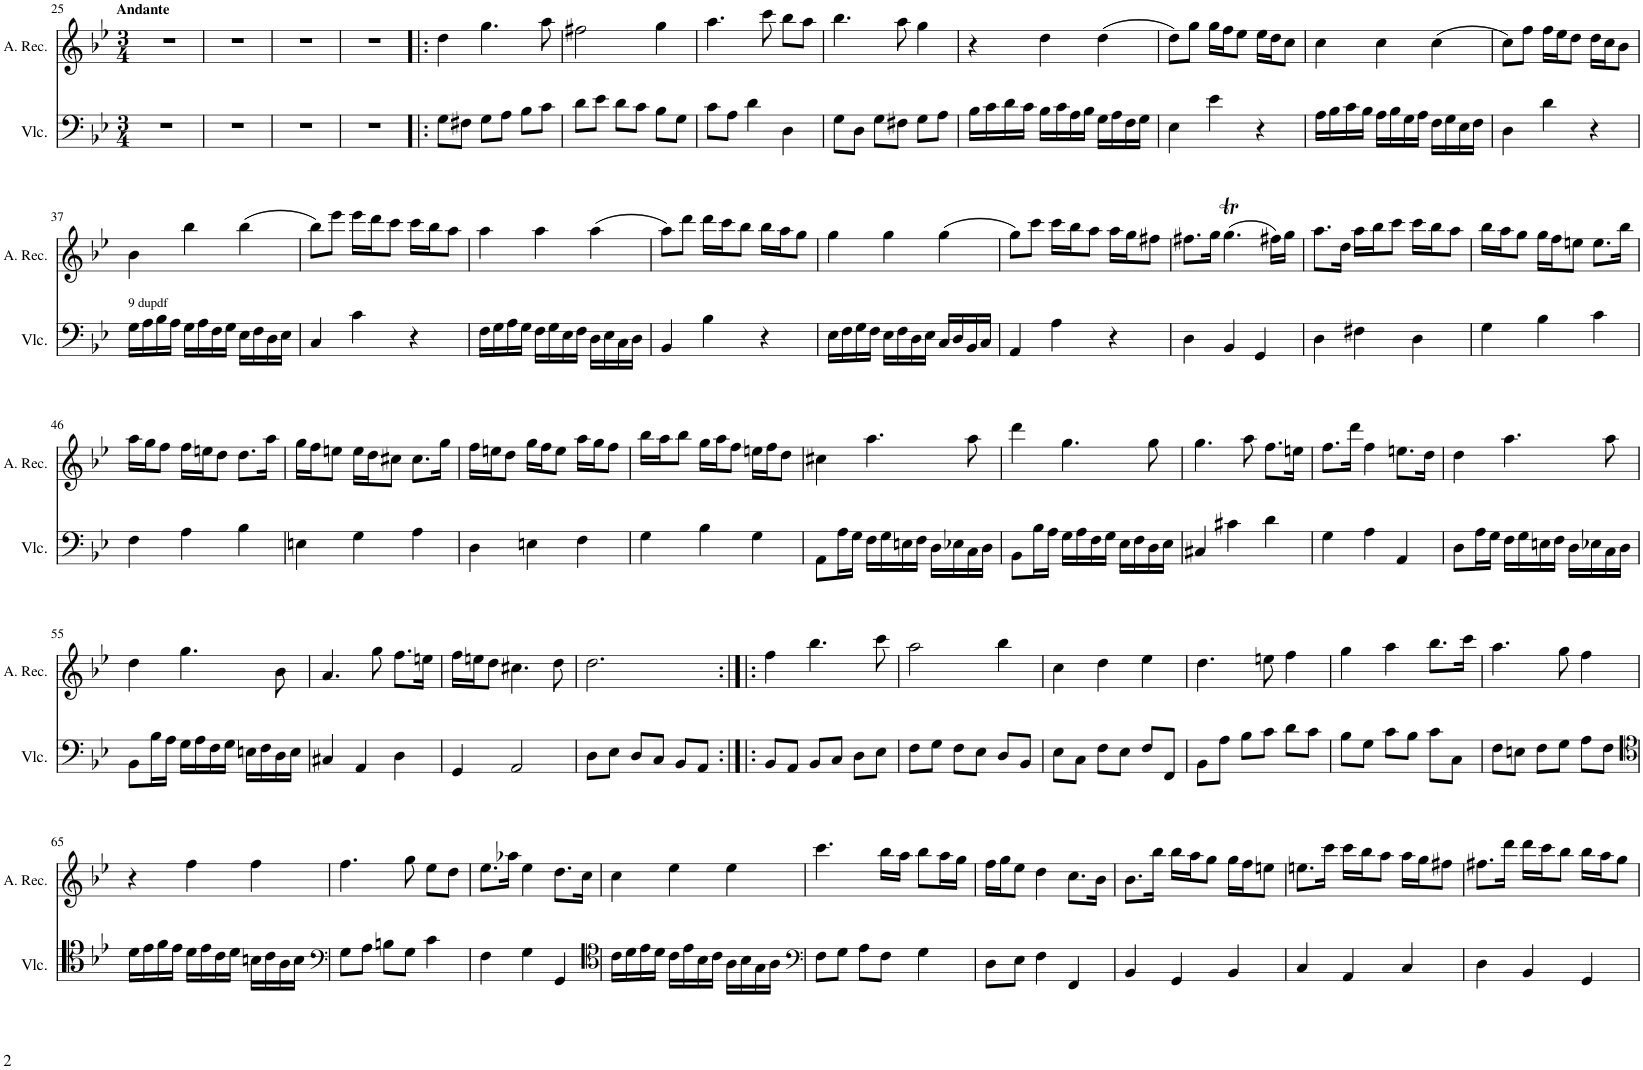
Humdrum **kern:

**kern	**kern
*part2	*part1
*staff2	*staff1
*I"Violoncello	*I"Alto Recorder
*I'Vlc.	*I'A. Rec.
!!LO:PB:g=z
*clefF4	*clefG2
*k[b-e-]	*k[b-e-]
*M3/4	*M3/4
=25	=25
!	!LO:TX:a:B:t=Andante
2.r	2.r
=26	=26
2.r	2.r
=27	=27
2.r	2.r
=28	=28
2.r	2.r
=29!|:	=29!|:
8G\L	4dd\
8F#X\J	.
8G\L	4.gg\
8A\J	.
8B-\L	.
8c\J	8aa\
=30	=30
8d\L	2ff#X\
8e-\J	.
8d\L	.
8c\J	.
8B-\L	4gg\
8G\J	.
=31	=31
8c\L	4.aa\
8A\J	.
4d\	.
.	8ccc\
4D\	8bb-\L
.	8aa\J
=32	=32
8G\L	4.bb-\
8D\J	.
8G\L	.
8F#X\J	8aa\
8G\L	4gg\
8A\J	.
=33	=33
16B-\LL	4r
16c\	.
16d\	.
16c\JJ	.
16B-\LL	4dd\
16c\	.
16A\	.
16B-\JJ	.
16G\LL	(4dd\
16A\	.
16F\	.
16G\JJ	.
=34	=34
4E-\	8dd\L)
.	8gg\J
4e-\	16gg\LL
.	16ff\J
.	8ee-\J
4r	16ee-\LL
.	16dd\J
.	8cc\J
=35	=35
16A\LL	4cc\
16B-\	.
16c\	.
16B-\JJ	.
16A\LL	4cc\
16B-\	.
16G\	.
16A\JJ	.
16F\LL	(4cc\
16G\	.
16E-\	.
16F\JJ	.
=36	=36
4D\	8cc\L)
.	8ff\J
4d\	16ff\LL
.	16ee-\J
.	8dd\J
4r	16dd\LL
.	16cc\J
.	8b-\J
!!LO:LB:g=z
=37	=37
!LO:TX:a:t=9 dupdf	!
16G\LL	4b-\
16A\	.
16B-\	.
16A\JJ	.
16G\LL	4bb-\
16A\	.
16F\	.
16G\JJ	.
16E-\LL	(4bb-\
16F\	.
16D\	.
16E-\JJ	.
=38	=38
4C/	8bb-\L)
.	8eee-\J
4c\	16eee-\LL
.	16ddd\J
.	8ccc\J
4r	16ccc\LL
.	16bb-\J
.	8aa\J
=39	=39
16F\LL	4aa\
16G\	.
16A\	.
16G\JJ	.
16F\LL	4aa\
16G\	.
16E-\	.
16F\JJ	.
16D\LL	(4aa\
16E-\	.
16C\	.
16D\JJ	.
=40	=40
4BB-/	8aa\L)
.	8ddd\J
4B-\	16ddd\LL
.	16ccc\J
.	8bb-\J
4r	16bb-\LL
.	16aa\J
.	8gg\J
=41	=41
16E-\LL	4gg\
16F\	.
16G\	.
16F\JJ	.
16E-\LL	4gg\
16F\	.
16D\	.
16E-\JJ	.
16C/LL	(4gg\
16D/	.
16BB-/	.
16C/JJ	.
=42	=42
4AA/	8gg\L)
.	8ccc\J
4A\	16ccc\LL
.	16bb-\J
.	8aa\J
4r	16aa\LL
.	16gg\J
.	8ff#X\J
=43	=43
4D\	8.ff#X\L
.	16gg\Jk
4BB-/	(4.ggT\
4GG/	.
.	16ff#X\LL)
.	16gg\JJ
=44	=44
4D\	8.aa\L
.	16dd\Jk
4F#X\	16aa\LL
.	16bb-\J
.	8ccc\J
4D\	16ccc\LL
.	16bb-\J
.	8aa\J
=45	=45
4G\	16bb-\LL
.	16aa\J
.	8gg\J
4B-\	16gg\LL
.	16ff\J
.	8een\J
4c\	8.ee\L
.	16bb-\Jk
!!LO:LB:g=z
=46	=46
4F\	16aa\LL
.	16gg\J
.	8ff\J
4A\	16ff\LL
.	16een\J
.	8dd\J
4B-\	8.dd\L
.	16aa\Jk
=47	=47
4En\	16gg\LL
.	16ff\J
.	8een\J
4G\	16ee\LL
.	16dd\J
.	8cc#X\J
4A\	8.cc#\L
.	16gg\Jk
=48	=48
4D\	16ff\LL
.	16een\J
.	8dd\J
4En\	16gg\LL
.	16ff\J
.	8ee\J
4F\	16aa\LL
.	16gg\J
.	8ff\J
=49	=49
4G\	16bb-\LL
.	16aa\J
.	8bb-\J
4B-\	16gg\LL
.	16aa\J
.	8ff\J
4G\	16een\LL
.	16ff\J
.	8dd\J
=50	=50
8AA\L	4cc#X\
16A\L	.
16G\JJ	.
16F\LL	4.aa\
16G\	.
16En\	.
16F\JJ	.
16D\LL	.
16E-X\	.
16C\	8aa\
16D\JJ	.
=51	=51
8BB-\L	4ddd\
16B-\L	.
16A\JJ	.
16G\LL	4.gg\
16A\	.
16F\	.
16G\JJ	.
16E-\LL	.
16F\	.
16D\	8gg\
16E-\JJ	.
=52	=52
4C#X/	4.gg\
4c#X\	.
.	8aa\
4d\	8.ff\L
.	16een\Jk
=53	=53
4G\	8.ff\L
.	16ddd\Jk
4A\	4ff\
4AA/	8.een\L
.	16dd\Jk
=54	=54
8D\L	4dd\
16A\L	.
16G\JJ	.
16F\LL	4.aa\
16G\	.
16En\	.
16F\JJ	.
16D\LL	.
16E-X\	.
16C\	8aa\
16D\JJ	.
!!LO:LB:g=z
=55	=55
8BB-\L	4dd\
16B-\L	.
16A\JJ	.
16G\LL	4.gg\
16A\	.
16F\	.
16G\JJ	.
16En\LL	.
16F\	.
16D\	8b-\
16E\JJ	.
=56	=56
4C#X/	4.a/
4AA/	.
.	8gg\
4D\	8.ff\L
.	16een\Jk
=57	=57
4GG/	16ff\LL
.	16een\J
.	8dd\J
2AA/	4.cc#X\
.	8dd\
=58	=58
8D\L	2.dd\
8E-\J	.
8D/L	.
8C/J	.
8BB-/L	.
8AA/J	.
=59:|!|:	=59:|!|:
8BB-/L	4ff\
8AA/J	.
8BB-/L	4.bb-\
8C/J	.
8D\L	.
8E-\J	8ccc\
=60	=60
8F\L	2aa\
8G\J	.
8F\L	.
8E-\J	.
8D/L	4bb-\
8BB-/J	.
=61	=61
8E-\L	4cc\
8C\J	.
8F\L	4dd\
8E-\J	.
8F/L	4ee-\
8FF/J	.
=62	=62
8BB-\L	4.dd\
8A\J	.
8B-\L	.
8c\J	8een\
8d\L	4ff\
8c\J	.
=63	=63
8B-\L	4gg\
8G\J	.
8c\L	4aa\
8B-\J	.
8c\L	8.bb-\L
8C\J	.
.	16ccc\Jk
=64	=64
8F\L	4.aa\
8En\J	.
8F\L	.
8G\J	8gg\
8A\L	4ff\
8F\J	.
!!LO:LB:g=z
=65	=65
*clefC4	*
16d\LL	4r
16e-\	.
16f\	.
16e-\JJ	.
16d\LL	4ff\
16e-\	.
16c\	.
16d\JJ	.
16Bn\LL	4ff\
16c\	.
16A\	.
16B\JJ	.
=66	=66
*clefF4	*
8G\L	4.ff\
8A\J	.
8Bn\L	.
8G\J	8gg\
4c\	8ee-\L
.	8dd\J
=67	=67
4F\	8.ee-\L
.	16aa-X\Jk
4G\	4ee-\
4GG/	8.dd\L
.	16cc\Jk
=68	=68
*clefC4	*
16c\LL	4cc\
16d\	.
16e-\	.
16d\JJ	.
16c\LL	4ee-\
16e-\	.
16B-\	.
16c\JJ	.
16A\LL	4ee-\
16B-\	.
16G\	.
16A\JJ	.
=69	=69
*clefF4	*
8F\L	4.ccc\
8G\J	.
8A\L	.
8F\J	16bb-\LL
.	16aa\JJ
4G\	8bb-\L
.	16aa\L
.	16gg\JJ
=70	=70
8D\L	16ff\LL
.	16gg\J
8E-\J	8ee-\J
4F\	4dd\
4FF/	8.cc\L
.	16b-\Jk
=71	=71
4BB-/	8.b-\L
.	16bb-\Jk
4GG/	16bb-\LL
.	16aa\J
.	8gg\J
4BB-/	16gg\LL
.	16ff\J
.	8een\J
=72	=72
4C/	8.een\L
.	16ccc\Jk
4AA/	16ccc\LL
.	16bb-\J
.	8aa\J
4C/	16aa\LL
.	16gg\J
.	8ff#X\J
=73	=73
4D\	8.ff#X\L
.	16ddd\Jk
4BB-/	16ddd\LL
.	16ccc\J
.	8bb-\J
4GG/	16bb-\LL
.	16aa\J
.	8gg\J
=	=
*-	*-
